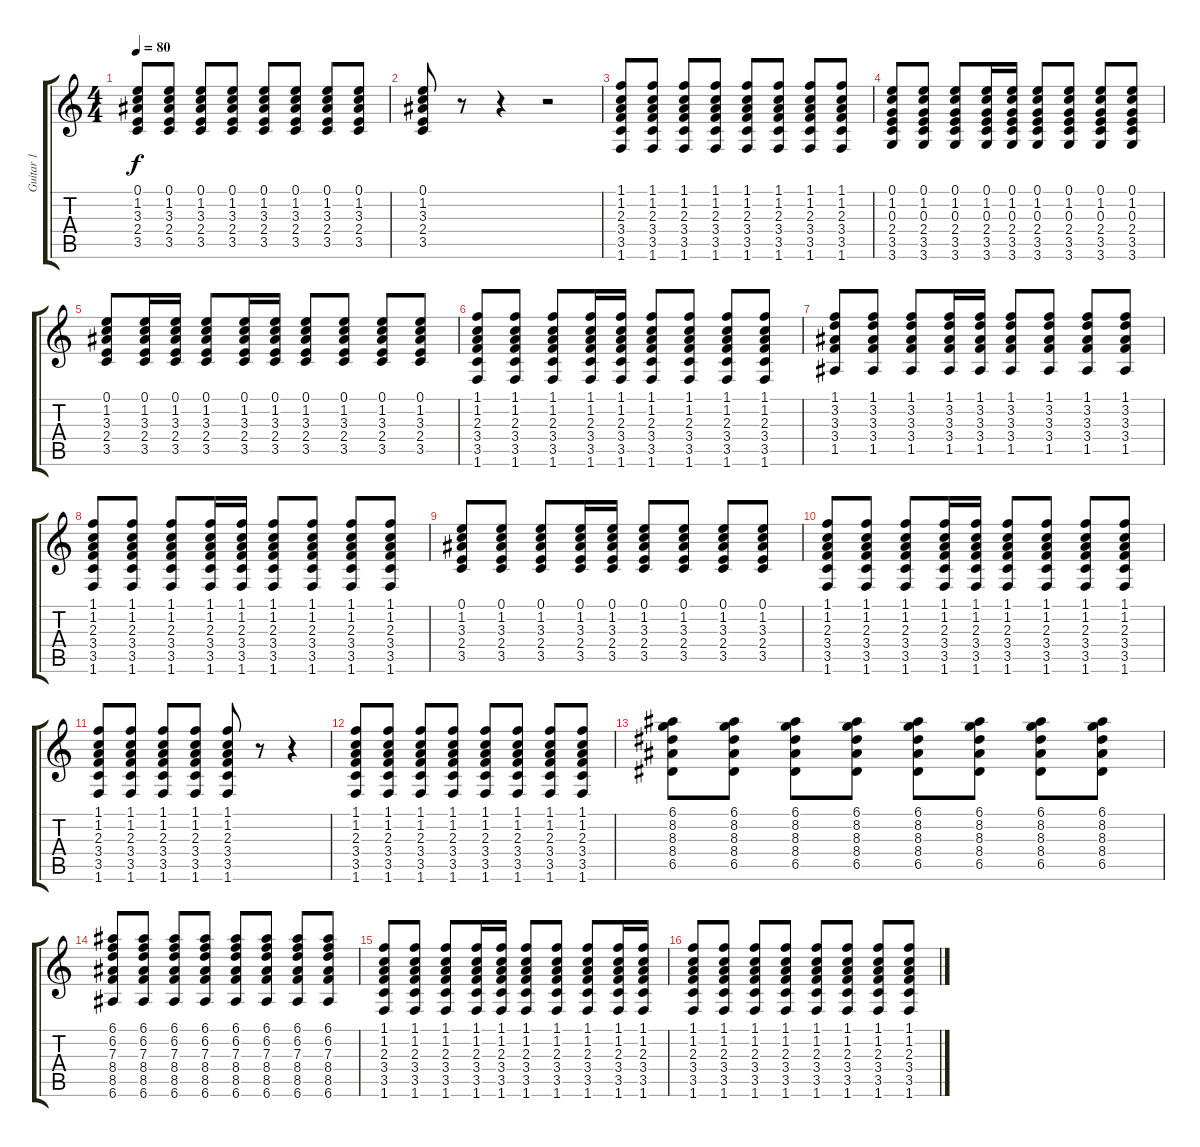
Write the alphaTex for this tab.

\track ("Guitar 1" "Guitar 1") {instrument electricguitarclean}
\staff {score tabs}
\tuning (E4 B3 G3 D3 A2 E2) {hide}
\ts (4 4)
\tempo 80
\clef g2
\ks c
(0.1 1.2 3.3 2.4 3.5).8{dy f} (0.1 1.2 3.3 2.4 3.5).8 (0.1 1.2 3.3 2.4 3.5).8 (0.1 1.2 3.3 2.4 3.5).8 (0.1 1.2 3.3 2.4 3.5).8 (0.1 1.2 3.3 2.4 3.5).8 (0.1 1.2 3.3 2.4 3.5).8 (0.1 1.2 3.3 2.4 3.5).8 |
(0.1 1.2 3.3 2.4 3.5).8 r.8 r.4 r.2 |
(1.1 1.2 2.3 3.4 3.5 1.6).8 (1.1 1.2 2.3 3.4 3.5 1.6).8 (1.1 1.2 2.3 3.4 3.5 1.6).8 (1.1 1.2 2.3 3.4 3.5 1.6).8 (1.1 1.2 2.3 3.4 3.5 1.6).8 (1.1 1.2 2.3 3.4 3.5 1.6).8 (1.1 1.2 2.3 3.4 3.5 1.6).8 (1.1 1.2 2.3 3.4 3.5 1.6).8 |
(0.1 1.2 0.3 2.4 3.5 3.6).8 (0.1 1.2 0.3 2.4 3.5 3.6).8 (0.1 1.2 0.3 2.4 3.5 3.6).8 (0.1 1.2 0.3 2.4 3.5 3.6).16 (0.1 1.2 0.3 2.4 3.5 3.6).16 (0.1 1.2 0.3 2.4 3.5 3.6).8 (0.1 1.2 0.3 2.4 3.5 3.6).8 (0.1 1.2 0.3 2.4 3.5 3.6).8 (0.1 1.2 0.3 2.4 3.5 3.6).8 |
(0.1 1.2 3.3 2.4 3.5).8 (0.1 1.2 3.3 2.4 3.5).16 (0.1 1.2 3.3 2.4 3.5).16 (0.1 1.2 3.3 2.4 3.5).8 (0.1 1.2 3.3 2.4 3.5).16 (0.1 1.2 3.3 2.4 3.5).16 (0.1 1.2 3.3 2.4 3.5).8 (0.1 1.2 3.3 2.4 3.5).8 (0.1 1.2 3.3 2.4 3.5).8 (0.1 1.2 3.3 2.4 3.5).8 |
(1.1 1.2 2.3 3.4 3.5 1.6).8 (1.1 1.2 2.3 3.4 3.5 1.6).8 (1.1 1.2 2.3 3.4 3.5 1.6).8 (1.1 1.2 2.3 3.4 3.5 1.6).16 (1.1 1.2 2.3 3.4 3.5 1.6).16 (1.1 1.2 2.3 3.4 3.5 1.6).8 (1.1 1.2 2.3 3.4 3.5 1.6).8 (1.1 1.2 2.3 3.4 3.5 1.6).8 (1.1 1.2 2.3 3.4 3.5 1.6).8 |
(1.1 3.2 3.3 3.4 1.5).8 (1.1 3.2 3.3 3.4 1.5).8 (1.1 3.2 3.3 3.4 1.5).8 (1.1 3.2 3.3 3.4 1.5).16 (1.1 3.2 3.3 3.4 1.5).16 (1.1 3.2 3.3 3.4 1.5).8 (1.1 3.2 3.3 3.4 1.5).8 (1.1 3.2 3.3 3.4 1.5).8 (1.1 3.2 3.3 3.4 1.5).8 |
(1.1 1.2 2.3 3.4 3.5 1.6).8 (1.1 1.2 2.3 3.4 3.5 1.6).8 (1.1 1.2 2.3 3.4 3.5 1.6).8 (1.1 1.2 2.3 3.4 3.5 1.6).16 (1.1 1.2 2.3 3.4 3.5 1.6).16 (1.1 1.2 2.3 3.4 3.5 1.6).8 (1.1 1.2 2.3 3.4 3.5 1.6).8 (1.1 1.2 2.3 3.4 3.5 1.6).8 (1.1 1.2 2.3 3.4 3.5 1.6).8 |
(0.1 1.2 3.3 2.4 3.5).8 (0.1 1.2 3.3 2.4 3.5).8 (0.1 1.2 3.3 2.4 3.5).8 (0.1 1.2 3.3 2.4 3.5).16 (0.1 1.2 3.3 2.4 3.5).16 (0.1 1.2 3.3 2.4 3.5).8 (0.1 1.2 3.3 2.4 3.5).8 (0.1 1.2 3.3 2.4 3.5).8 (0.1 1.2 3.3 2.4 3.5).8 |
(1.1 1.2 2.3 3.4 3.5 1.6).8 (1.1 1.2 2.3 3.4 3.5 1.6).8 (1.1 1.2 2.3 3.4 3.5 1.6).8 (1.1 1.2 2.3 3.4 3.5 1.6).16 (1.1 1.2 2.3 3.4 3.5 1.6).16 (1.1 1.2 2.3 3.4 3.5 1.6).8 (1.1 1.2 2.3 3.4 3.5 1.6).8 (1.1 1.2 2.3 3.4 3.5 1.6).8 (1.1 1.2 2.3 3.4 3.5 1.6).8 |
(1.1 1.2 2.3 3.4 3.5 1.6).8 (1.1 1.2 2.3 3.4 3.5 1.6).8 (1.1 1.2 2.3 3.4 3.5 1.6).8 (1.1 1.2 2.3 3.4 3.5 1.6).8 (1.1 1.2 2.3 3.4 3.5 1.6).8 r.8 r.4 |
(1.1 1.2 2.3 3.4 3.5 1.6).8 (1.1 1.2 2.3 3.4 3.5 1.6).8 (1.1 1.2 2.3 3.4 3.5 1.6).8 (1.1 1.2 2.3 3.4 3.5 1.6).8 (1.1 1.2 2.3 3.4 3.5 1.6).8 (1.1 1.2 2.3 3.4 3.5 1.6).8 (1.1 1.2 2.3 3.4 3.5 1.6).8 (1.1 1.2 2.3 3.4 3.5 1.6).8 |
(6.1 8.2 8.3 8.4 6.5).8 (6.1 8.2 8.3 8.4 6.5).8 (6.1 8.2 8.3 8.4 6.5).8 (6.1 8.2 8.3 8.4 6.5).8 (6.1 8.2 8.3 8.4 6.5).8 (6.1 8.2 8.3 8.4 6.5).8 (6.1 8.2 8.3 8.4 6.5).8 (6.1 8.2 8.3 8.4 6.5).8 |
(6.1 6.2 7.3 8.4 8.5 6.6).8 (6.1 6.2 7.3 8.4 8.5 6.6).8 (6.1 6.2 7.3 8.4 8.5 6.6).8 (6.1 6.2 7.3 8.4 8.5 6.6).8 (6.1 6.2 7.3 8.4 8.5 6.6).8 (6.1 6.2 7.3 8.4 8.5 6.6).8 (6.1 6.2 7.3 8.4 8.5 6.6).8 (6.1 6.2 7.3 8.4 8.5 6.6).8 |
(1.1 1.2 2.3 3.4 3.5 1.6).8 (1.1 1.2 2.3 3.4 3.5 1.6).8 (1.1 1.2 2.3 3.4 3.5 1.6).8 (1.1 1.2 2.3 3.4 3.5 1.6).16 (1.1 1.2 2.3 3.4 3.5 1.6).16 (1.1 1.2 2.3 3.4 3.5 1.6).8 (1.1 1.2 2.3 3.4 3.5 1.6).8 (1.1 1.2 2.3 3.4 3.5 1.6).8 (1.1 1.2 2.3 3.4 3.5 1.6).16 (1.1 1.2 2.3 3.4 3.5 1.6).16 |
(1.1 1.2 2.3 3.4 3.5 1.6).8 (1.1 1.2 2.3 3.4 3.5 1.6).8 (1.1 1.2 2.3 3.4 3.5 1.6).8 (1.1 1.2 2.3 3.4 3.5 1.6).8 (1.1 1.2 2.3 3.4 3.5 1.6).8 (1.1 1.2 2.3 3.4 3.5 1.6).8 (1.1 1.2 2.3 3.4 3.5 1.6).8 (1.1 1.2 2.3 3.4 3.5 1.6).8
